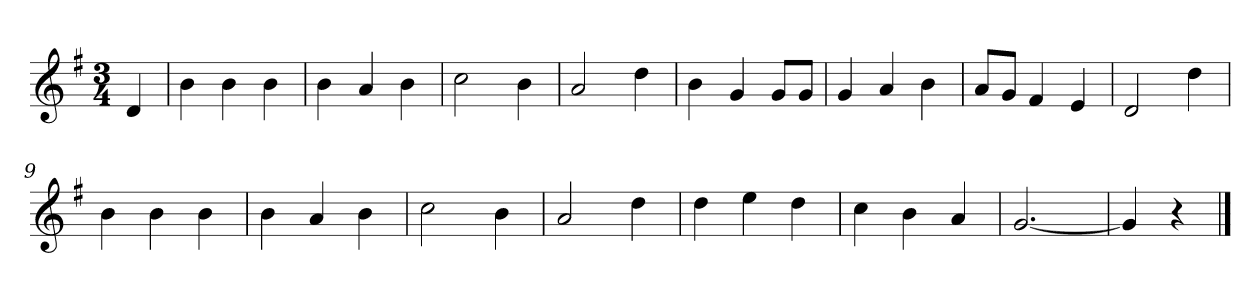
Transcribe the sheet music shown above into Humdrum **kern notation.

**kern
*part1
*staff1
*k[f#]
*M3/4
*MM120
=
4d
=1
4b
4b
4b
=2
4b
4a
4b
=3
2cc
4b
=4
2a
4dd
=5
4b
4g
8gL
8gJ
=6
4g
4a
4b
=7
8aL
8gJ
4f#
4e
=8
2d
4dd
=9
4b
4b
4b
=10
4b
4a
4b
=11
2cc
4b
=12
2a
4dd
=13
4dd
4ee
4dd
=14
4cc
4b
4a
=15
[2.g
=16
4g]
4r
==
*-
